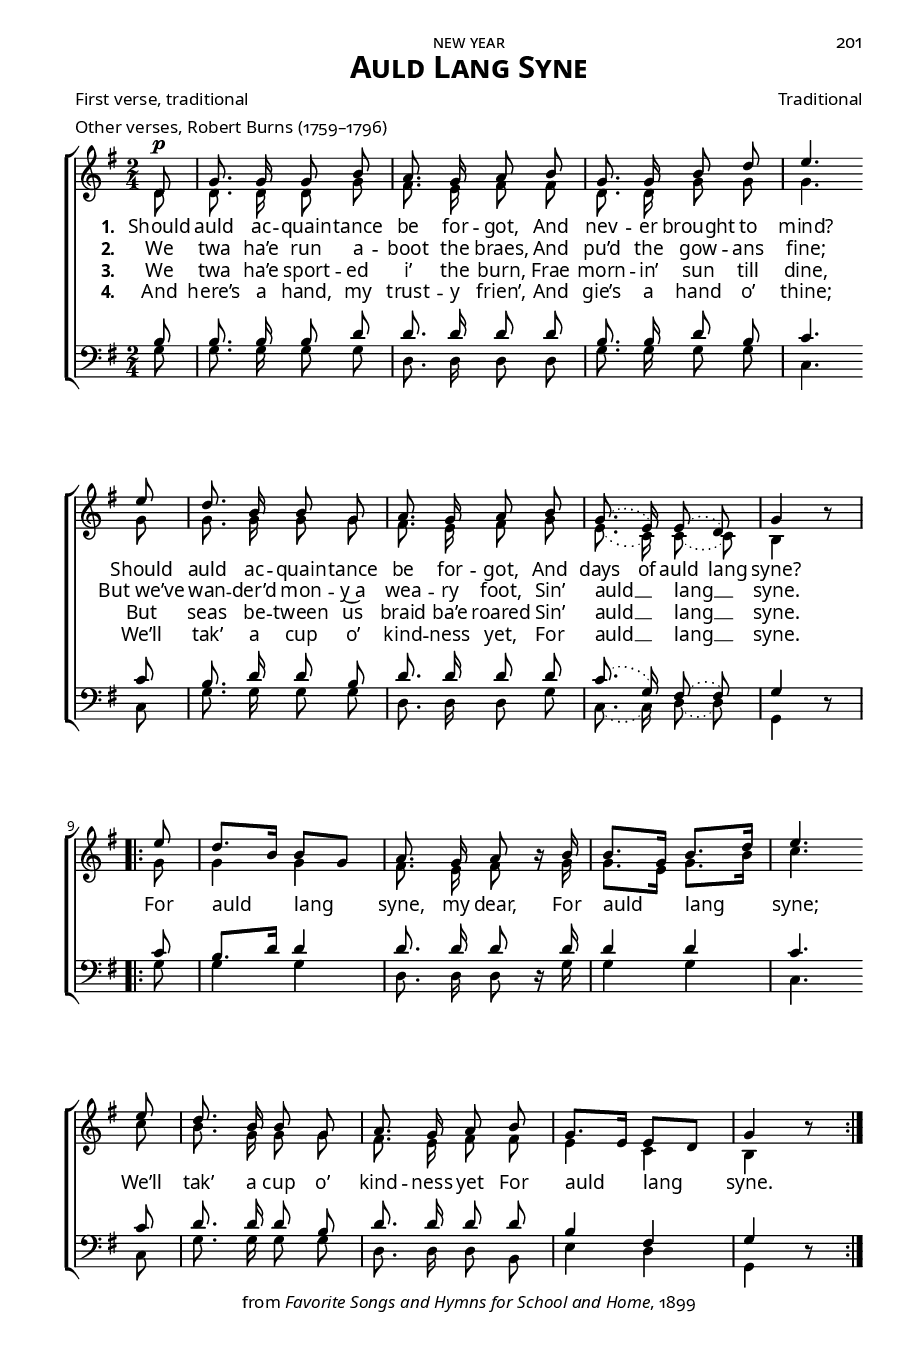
\version "2.14.2"
\include "util.ly"
\header {
  title = \markup{\override #'(font-name . "Garamond Premier Pro Semibold"){ \abs-fontsize #15 \smallCapsOldStyle"Auld Lang Syne"}}
  poet = \markup\oldStyleNum"First verse, traditional"
  meter = \markup\oldStyleNum"Other verses, Robert Burns (1759–1796)"
  composer = \markup\oldStyleNum"Traditional"
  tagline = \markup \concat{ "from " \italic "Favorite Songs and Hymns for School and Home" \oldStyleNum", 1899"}
}
\paper {
  %print-all-headers = ##f
  paper-height = 9\in
  paper-width = 6\in
  indent = 0\in
  %system-system-spacing = #'((basic-distance . 10) (padding . 0))
  %system-system-spacing =
  %  #'((basic-distance . 0)
  %     (minimum-distance . 0)
  %     (padding . -0.35)
  %     (stretchability . 100))
  ragged-last-bottom = ##f
  ragged-bottom = ##f
  two-sided = ##t
  inner-margin = 0.5\in
  outer-margin = 0.25\in
  top-margin = 0.25\in
  bottom-margin = 0.25\in
  first-page-number = #201
  print-first-page-number = ##t
  headerLine = \markup{\override #'(font-name . "Garamond Premier Pro") \smallCapsOldStyle"new year"}
  oddHeaderMarkup = \markup\fill-line{
     \override #'(font-name . "Garamond Premier Pro")\abs-fontsize #8.5
     \combine 
        \fill-line{"" \on-the-fly #print-page-number-check-first
        \oldStylePageNum""
        }
        \fill-line{\headerLine}
  }
  evenHeaderMarkup = \markup {
     \override #'(font-name . "Garamond Premier Pro")\abs-fontsize #8.5
     \combine
        \on-the-fly #print-page-number-check-first
        \oldStylePageNum""
        \fill-line{\headerLine}
  }
}
#(set-global-staff-size 15) \paper{ #(define fonts (make-pango-font-tree "GoudyOlSt BT" "Garamond Premier Pro" "Garamond Premier Pro" (/ 15 20))) }
global = {
  \key g \major
  \time 2/4
  \autoBeamOff
  \override DynamicLineSpanner #'staff-padding = #0.0
  \override DynamicLineSpanner #'Y-extent = #'(-1 . 1)
}

sopMusic = \relative c' {
  \partial 8 d8^\p |
  g8. g16 g8 b |
  a8. g16 a8 b |
  g8. g16 b8 d |
  e4. \bar""\break e8 |
  d8. b16 b8 g |
  
  a8. g16 a8 b |
  \slurDotted g8.( e16) e8( d) |
  \partial 4. g4 b8\rest \bar "|:" \break
  \partial 8 e8 |
  d8.[ b16] b8[ g] |
  a8. g16 a8 b16\rest b |
  
  b8.[ g16] b8.[ d16] |
  e4. \bar""\break e8 |
  d8. b16 b8 g |
  a8. g16 a8 b |
  g8.[ e16] e8[ d] |
  \partial 4. g4  b8\rest \bar ":|"
}
sopWords = \lyricmode {
  
}

altoMusic = \relative c' {
  d8 |
  d8. d16 d8 g |
  fis8. e16 fis8 fis |
  d8. d16 g8 g |
  g4. g8 |
  g8. g16 g8 g |
  
  fis8. e16 fis8 g |
  \slurDotted e8.( c16) c8( c) |
  b4 s8 |
  g'8 |
  g4 g |
  fis8. e16 fis8 s16 g |
  
  g8.[ e16] g8.[ b16] |
  c4. c8 |
  b8. g16 g8 g |
  fis8. e16 fis8 fis |
  e4 c4 |
  b4 s8 \bar ":|"
}
altoWords = \lyricmode {
  \dropLyricsV
  \set stanza = #"1. "
  \set ignoreMelismata = ##t
  Should auld ac -- quain -- tance be for -- got,
  And nev -- er brought to mind?
  Should auld ac -- quain -- tance be for -- got,
  And days of auld lang syne?

  \unset ignoreMelismata
  \set associatedVoice = "sopranos"
  For auld lang syne, my dear,
  For auld lang syne;
  We’ll tak’ a cup o’ kind -- ness yet
  For auld lang syne.
  
}
altoWordsII = \lyricmode {
  \dropLyricsV
%\markup\italic
  \set stanza = #"2. "
  We twa ha’e run a -- boot the braes,
  And pu’d the gow -- ans fine;
  But_we’ve wan -- der’d mon -- y~a wea -- ry foot,
  Sin’ auld __ lang __ syne.
}
altoWordsIII = \lyricmode {
  \dropLyricsV
  \set stanza = #"3. "
  We twa ha’e sport -- ed i’ the burn,
  Frae morn -- in’ sun till dine,
  But seas be -- tween us braid ba’e roared
  Sin’ auld __ lang __ syne.
}
altoWordsIV = \lyricmode {
  \dropLyricsV
  \set stanza = #"4. "
  And here’s a hand, my trust -- y frien’,
  And gie’s a hand o’ thine;
  We’ll tak’ a cup o’ kind -- ness yet,
  For auld __ lang __ syne.
}
altoWordsV = \lyricmode {
  \set stanza = #"5. "
  \set ignoreMelismata = ##t
}
altoWordsVI = \lyricmode {
  \set stanza = #"6. "
  \set ignoreMelismata = ##t
}
tenorMusic = \relative c' {
  b8 |
  b8. b16 b8 d |
  d8. d16 d8 d |
  b8. b16 d8 b |
  c4. c8 |
  b8. d16 d8 b |
  
  d8. d16 d8 d |
  \slurDotted c8.( g16) fis8( fis) |
  g4 s8 |
  c |
  b8.[ d16] d4 |
  d8. d16 d8 s16 d |
  
  d4 d |
  c4. c8 |
  d8. d16 d8 b |
  d8. d16 d8 d |
  b4 fis |
  g s8 \bar ":|"
}
tenorWords = \lyricmode {

}

bassMusic = \relative c {
  g'8 |
  g8. g16 g8 g |
  d8. d16 d8 d |
  g8. g16 g8 g |
  c,4. c8 |
  g'8. g16 g8 g |
  
  d8. d16 d8 g |
  \slurDotted c,8.( c16) d8( d) |
  g,4 d'8\rest |
  g |
  g4 g4 |
  d8. d16 d8 d16\rest g |
  
  g4 g |
  c,4. c8 |
  g'8. g16 g8 g |
  d8. d16 d8 b |
  e4 d |
  g, d'8\rest \bar ":|"
}
bassWords = \lyricmode {

}

pianoRH = \relative c' {
  
}
pianoLH = \relative c' {
  
}

\score {
  <<
   \new ChoirStaff <<
    \new Staff = women <<
      \new Voice = "sopranos" { \voiceOne << \global \sopMusic >> }
      \new Voice = "altos" { \voiceTwo << \global \altoMusic >> }
    >>
    \new Lyrics \with { alignAboveContext = #"women" \override VerticalAxisGroup #'nonstaff-relatedstaff-spacing = #'((basic-distance . 1))} \lyricsto "sopranos" \sopWords
    \new Lyrics = "altosVI"  \with { alignBelowContext = #"women" } \lyricsto "altos" \altoWordsVI
    \new Lyrics = "altosV"  \with { alignBelowContext = #"women" } \lyricsto "altos" \altoWordsV
    \new Lyrics = "altosIV"  \with { alignBelowContext = #"women" } \lyricsto "altos" \altoWordsIV
    \new Lyrics = "altosIII"  \with { alignBelowContext = #"women" } \lyricsto "altos" \altoWordsIII
    \new Lyrics = "altosII"  \with { alignBelowContext = #"women" } \lyricsto "altos" \altoWordsII
    \new Lyrics = "altos"  \with { alignBelowContext = #"women" \override VerticalAxisGroup #'nonstaff-relatedstaff-spacing = #'((basic-distance . 1))} \lyricsto "altos" \altoWords
   \new Staff = men <<
      \clef bass
      \new Voice = "tenors" { \voiceOne << \global \tenorMusic >> }
      \new Voice = "basses" { \voiceTwo << \global \bassMusic >> }
    >>
    \new Lyrics \with { alignAboveContext = #"men" \override VerticalAxisGroup #'nonstaff-relatedstaff-spacing = #'((basic-distance . 1)) } \lyricsto "tenors" \tenorWords
    \new Lyrics \with { alignBelowContext = #"men" \override VerticalAxisGroup #'nonstaff-relatedstaff-spacing = #'((basic-distance . 1)) } \lyricsto "basses" \bassWords
  >>
%    \new PianoStaff << \new Staff { \new Voice { \pianoRH } } \new Staff { \clef "bass" \pianoLH } >>
  >>
  \layout {
    \context {
      \Score
      %\override SpacingSpanner #'base-shortest-duration = #(ly:make-moment 1 8)
      %\override SpacingSpanner #'common-shortest-duration = #(ly:make-moment 1 4)
    }
    \context {
      % Remove all empty staves
      % \Staff \RemoveEmptyStaves \override VerticalAxisGroup #'remove-first = ##t
    }
  }
  \midi {
    \tempo 4 = 90
    \set Staff.midiInstrument = "flute"
  
    \context {
      \Voice
      \remove "Dynamic_performer"
    }
  }
}
